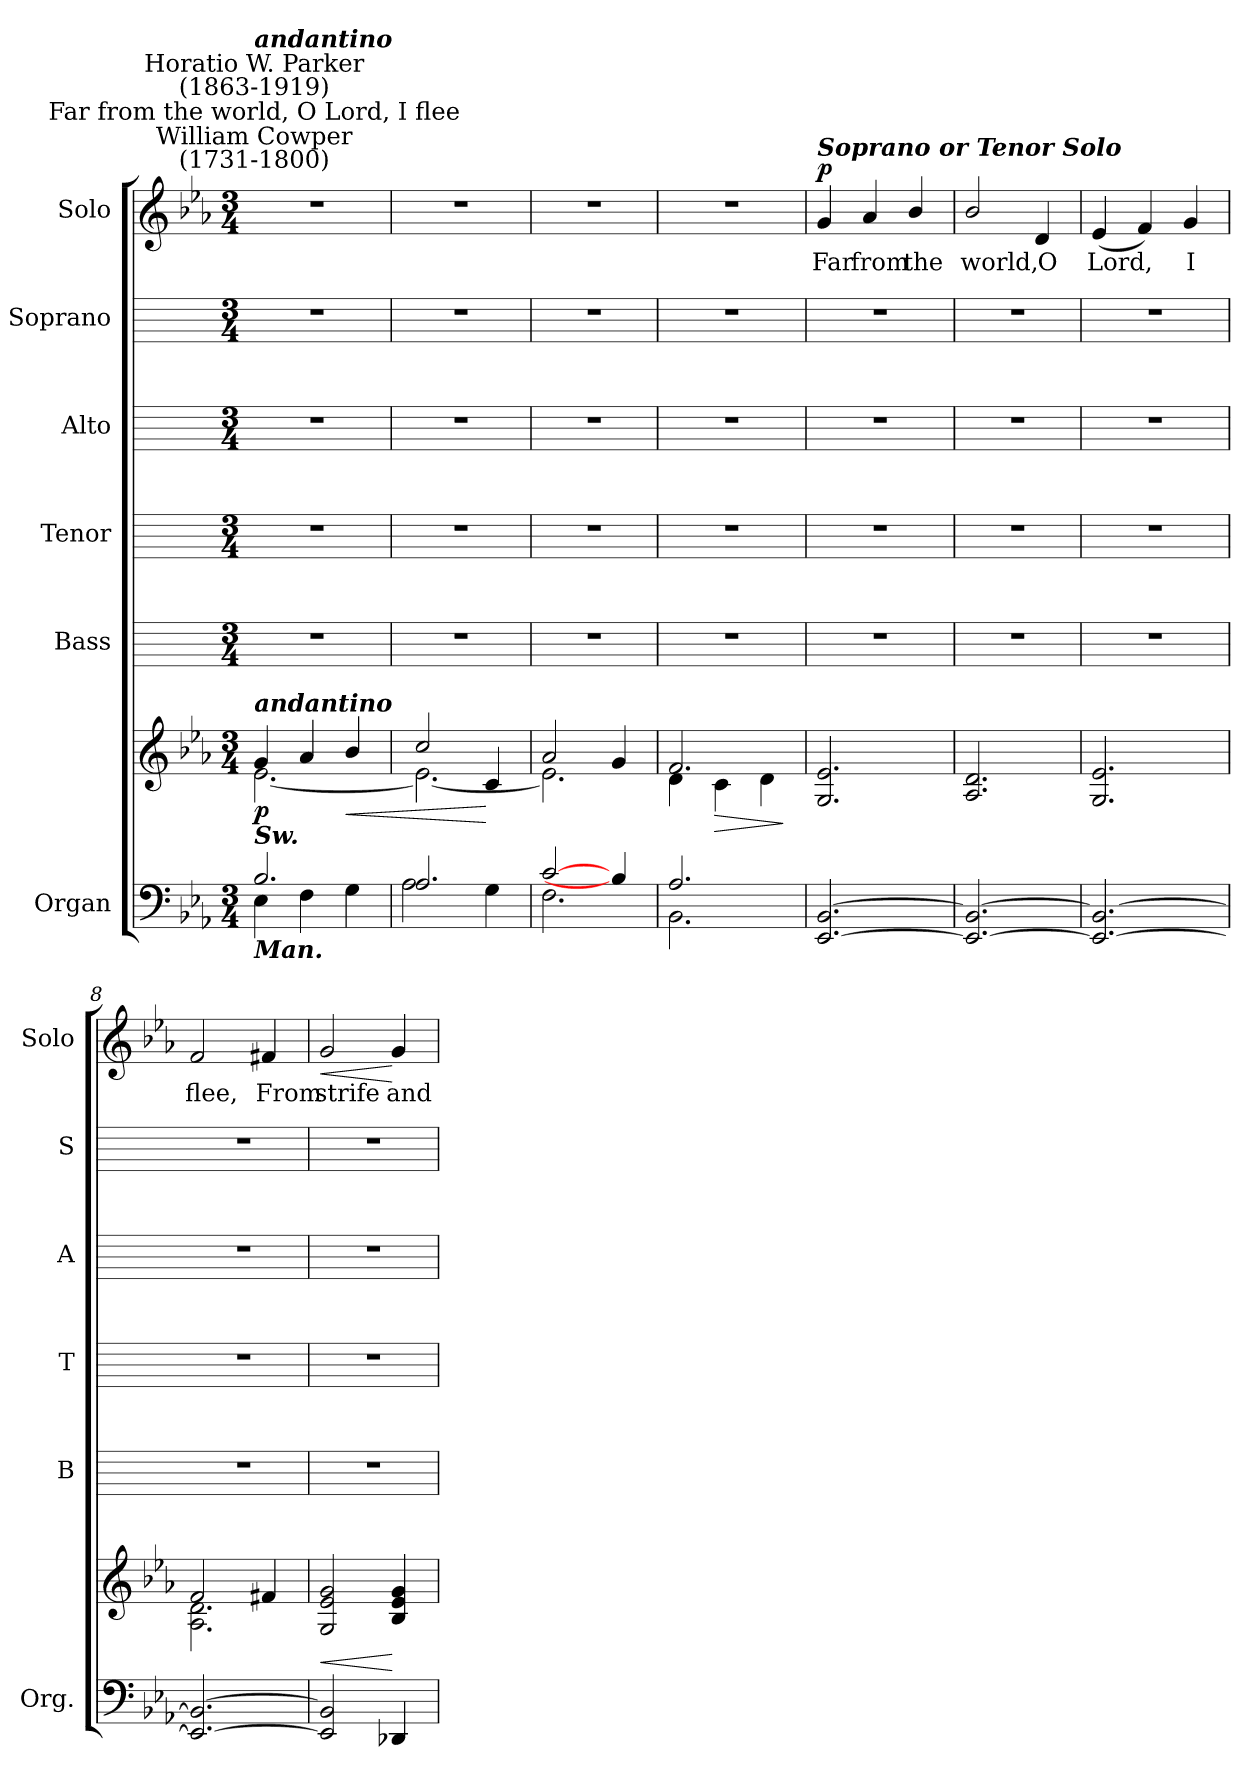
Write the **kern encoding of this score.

**kern	**kern	**dynam	**kern	**kern	**kern	**kern	**kern	**text	**dynam
*part6	*part6	*part6	*part5	*part4	*part3	*part2	*part1	*part1	*part1
*staff7	*staff6	*staff6/7	*staff5	*staff4	*staff3	*staff2	*staff1	*staff1	*staff1
*I"Organ	*	*	*I"Bass	*I"Tenor	*I"Alto	*I"Soprano	*I"Solo	*	*
*I'Org.	*	*	*I'B	*I'T	*I'A	*I'S	*I'Solo	*	*
*clefF4	*clefG2	*	*	*	*	*	*clefG2	*	*
*k[b-e-a-]	*k[b-e-a-]	*	*	*	*	*	*k[b-e-a-]	*	*
*E-:	*E-:	*	*	*	*	*	*E-:	*	*
*M3/4	*M3/4	*	*M3/4	*M3/4	*M3/4	*M3/4	*M3/4	*	*
=1	=1	=1	=1	=1	=1	=1	=1	=1	=1
*^	*^	*	*	*	*	*	*	*	*
!	!	!	!	!	!	!	!	!	!LO:TX:a:cj:t=William Cowper\n(1731-1800)	!	!
!	!	!	!	!	!	!	!	!	!LO:TX:a:cj:t=Far from the world, O Lord, I flee	!	!
!	!	!	!	!	!	!	!	!	!LO:TX:a:cj:t=Horatio W. Parker\n(1863-1919)	!	!
!	!	!	!	!	!	!	!	!	!LO:TX:a:Bi:t=andantino	!	!
!	!	!LO:TX:a:Bi:t=andantino	!	!	!	!	!	!	!	!	!
!LO:TX:a:Bi:t=Sw.	!	!	!	!	!	!	!	!	!	!	!
!LO:TX:b:Bi:t=Man.	!	!	!	!	!	!	!	!	!	!	!
!	!	!	!	!LO:DY:b	!	!	!	!	!LO:N:vis=1	!	!
2.B-/	4E-\	4g	[2.e-\	p	2.r	2.r	2.r	2.r	2.r	.	.
.	4F\	4a-	.	.	.	.	.	.	.	.	.
!	!	!	!	!LO:HP:b	!	!	!	!	!	!	!
.	4G\	4b-/	.	<	.	.	.	.	.	.	.
=2	=2	=2	=2	=2	=2	=2	=2	=2	=2	=2	=2
!	!	!	!	!	!	!	!	!	!LO:N:vis=1	!	!
2.A-/	2A-\	2cc/	2.e-\_	.	2.r	2.r	2.r	2.r	2.r	.	.
.	4G\	4c	.	[	.	.	.	.	.	.	.
=3	=3	=3	=3	=3	=3	=3	=3	=3	=3	=3	=3
!	!	!	!	!	!	!	!	!	!LO:N:vis=1	!	!
[2c/	2.F\	2a-	2.e-\]	.	2.r	2.r	2.r	2.r	2.r	.	.
4B-/]	.	4g	.	.	.	.	.	.	.	.	.
=4	=4	=4	=4	=4	=4	=4	=4	=4	=4	=4	=4
!	!	!	!	!	!	!	!	!	!LO:N:vis=1	!	!
2.A-/	2.BB-\	2.f	4d\	.	2.r	2.r	2.r	2.r	2.r	.	.
!	!	!	!	!LO:HP:b	!	!	!	!	!	!	!
.	.	.	4c\	>	.	.	.	.	.	.	.
.	.	.	4d\	.	.	.	.	.	.	.	.
*v	*v	*	*	*	*	*	*	*	*	*	*
*	*v	*v	*	*	*	*	*	*	*	*
.	.	]	.	.	.	.	.	.	.
=5	=5	=5	=5	=5	=5	=5	=5	=5	=5
*^	*^	*	*	*	*	*	*	*	*
!	!	!	!	!	!	!	!	!	!LO:TX:a:Bi:t=Soprano or Tenor Solo	!	!
!	!	!	!	!	!	!	!	!	!	!LO:LY:b	!LO:DY:b
[2.EE-/ [2.BB-/	2.ryy	2.G 2.e-	2.ryy	.	2.r	2.r	2.r	2.r	4g	Far	p
!	!	!	!	!	!	!	!	!	!	!LO:LY:b	!
.	.	.	.	.	.	.	.	.	4a-	from	.
!	!	!	!	!	!	!	!	!	!	!LO:LY:b	!
.	.	.	.	.	.	.	.	.	4b-/	the	.
=6	=6	=6	=6	=6	=6	=6	=6	=6	=6	=6	=6
!	!	!	!	!	!	!	!	!	!	!LO:LY:b	!
2.EE-/_ 2.BB-/_	2.ryy	2.A- 2.d	2.ryy	.	2.r	2.r	2.r	2.r	2b-/	world,	.
!	!	!	!	!	!	!	!	!	!	!LO:LY:b	!
.	.	.	.	.	.	.	.	.	4d	O	.
=7	=7	=7	=7	=7	=7	=7	=7	=7	=7	=7	=7
!	!	!	!	!	!	!	!	!	!	!LO:LY:b	!
2.EE-/_ 2.BB-/_	2.ryy	2.G 2.e-	2.ryy	.	2.r	2.r	2.r	2.r	(<4e-	Lord,	.
.	.	.	.	.	.	.	.	.	4f)	.	.
!	!	!	!	!	!	!	!	!	!	!LO:LY:b	!
.	.	.	.	.	.	.	.	.	4g	I	.
=8	=8	=8	=8	=8	=8	=8	=8	=8	=8	=8	=8
!	!LO:N:vis=1	!	!	!	!	!	!	!	!	!LO:LY:b	!
2.EE-/_ 2.BB-/_	2.ryy	2f	2.A-\ 2.d\	.	2.r	2.r	2.r	2.r	2f	flee,	.
!	!	!	!	!	!	!	!	!	!	!LO:LY:b	!
.	.	4f#X	.	.	.	.	.	.	4f#X	From	.
=9	=9	=9	=9	=9	=9	=9	=9	=9	=9	=9	=9
!	!LO:N:vis=1	!	!	!LO:HP:b	!	!	!	!	!	!LO:LY:b	!LO:HP:b
2EE-/] 2BB-/]	2.ryy	2G 2e- 2g	2.ryy	<	2.r	2.r	2.r	2.r	2g	strife	<
!	!	!	!	!	!	!	!	!	!	!LO:LY:b	!
4DD-X/	.	4B- 4e- 4g	.	[	.	.	.	.	4g	and	[
*v	*v	*	*	*	*	*	*	*	*	*	*
*	*v	*v	*	*	*	*	*	*	*	*
=	=	=	=	=	=	=	=	=	=
*-	*-	*-	*-	*-	*-	*-	*-	*-	*-
